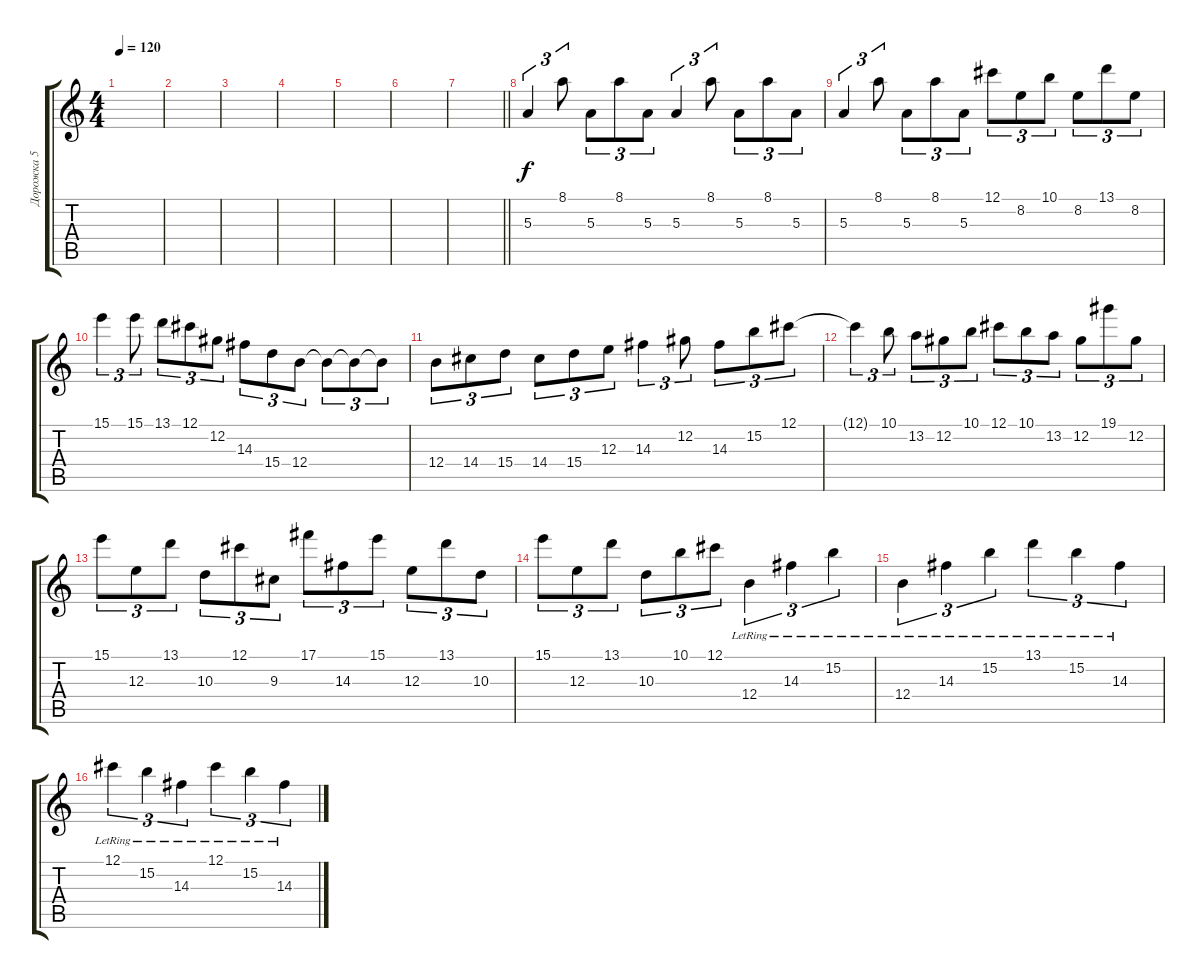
\track ("Дорожка 5" "Дорожка 5") {instrument acousticguitarsteel}
\staff {score tabs}
\tuning (Db4 Ab3 E3 B2 Gb2 B1) {hide}
\ts (4 4)
\tempo 120
\clef g2
\ks c
|
|
|
|
|
|
\barLineRight lightlight
|
\section ("" " ")
5.3.4{tu (3 2)} 8.1.8{tu (3 2)} 5.3.8{tu (3 2)} 8.1.8{tu (3 2)} 5.3.8{tu (3 2)} 5.3.4{tu (3 2)} 8.1.8{tu (3 2)} 5.3.8{tu (3 2)} 8.1.8{tu (3 2)} 5.3.8{tu (3 2)} |
5.3.4{tu (3 2)} 8.1.8{tu (3 2)} 5.3.8{tu (3 2)} 8.1.8{tu (3 2)} 5.3.8{tu (3 2)} 12.1.8{tu (3 2)} 8.2.8{tu (3 2)} 10.1.8{tu (3 2)} 8.2.8{tu (3 2)} 13.1.8{tu (3 2)} 8.2.8{tu (3 2)} |
15.1.4{tu (3 2)} 15.1.8{tu (3 2)} 13.1.8{tu (3 2)} 12.1.8{tu (3 2)} 12.2.8{tu (3 2)} 14.3.8{tu (3 2)} 15.4.8{tu (3 2)} 12.4.8{tu (3 2)} 12.4{t}.8{tu (3 2)} 12.4{t}.8{tu (3 2)} 12.4{t}.8{tu (3 2)} |
12.4.8{tu (3 2)} 14.4.8{tu (3 2)} 15.4.8{tu (3 2)} 14.4.8{tu (3 2)} 15.4.8{tu (3 2)} 12.3.8{tu (3 2)} 14.3.4{tu (3 2)} 12.2.8{tu (3 2)} 14.3.8{tu (3 2)} 15.2.8{tu (3 2)} 12.1.8{tu (3 2)} |
12.1{t}.4{tu (3 2)} 10.1.8{tu (3 2)} 13.2.8{tu (3 2)} 12.2.8{tu (3 2)} 10.1.8{tu (3 2)} 12.1.8{tu (3 2)} 10.1.8{tu (3 2)} 13.2.8{tu (3 2)} 12.2.8{tu (3 2)} 19.1.8{tu (3 2)} 12.2.8{tu (3 2)} |
15.1.8{tu (3 2)} 12.3.8{tu (3 2)} 13.1.8{tu (3 2)} 10.3.8{tu (3 2)} 12.1.8{tu (3 2)} 9.3.8{tu (3 2)} 17.1.8{tu (3 2)} 14.3.8{tu (3 2)} 15.1.8{tu (3 2)} 12.3.8{tu (3 2)} 13.1.8{tu (3 2)} 10.3.8{tu (3 2)} |
15.1.8{tu (3 2)} 12.3.8{tu (3 2)} 13.1.8{tu (3 2)} 10.3.8{tu (3 2)} 10.1.8{tu (3 2)} 12.1.8{tu (3 2)} 12.4{lr}.4{tu (3 2)} 14.3{lr}.4{tu (3 2)} 15.2{lr}.4{tu (3 2)} |
12.4{lr}.4{tu (3 2)} 14.3{lr}.4{tu (3 2)} 15.2{lr}.4{tu (3 2)} 13.1{lr}.4{tu (3 2)} 15.2{lr}.4{tu (3 2)} 14.3{lr}.4{tu (3 2)} |
12.1{lr}.4{tu (3 2)} 15.2{lr}.4{tu (3 2)} 14.3{lr}.4{tu (3 2)} 12.1{lr}.4{tu (3 2)} 15.2{lr}.4{tu (3 2)} 14.3{lr}.4{tu (3 2)}
